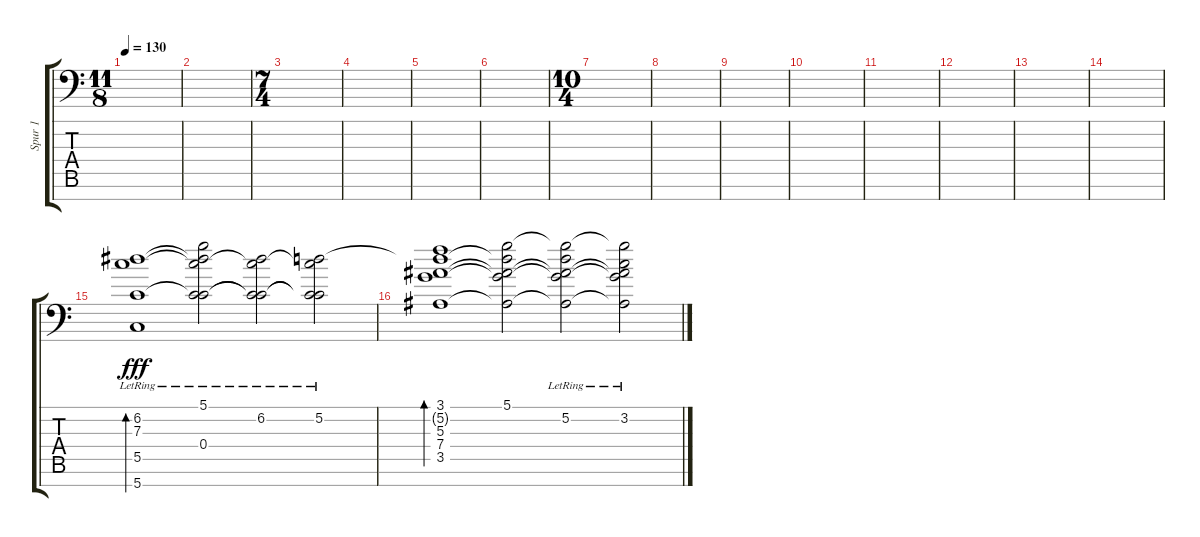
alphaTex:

\track ("Spur 1" "Spur 1") {instrument acousticguitarsteel}
\staff {score tabs}
\tuning (D4 A3 F3 C3 G2 D2 G1) {hide}
\ts (11 8)
\tempo 130
\clef f4
\ks c
|
|
\ts (7 4)
|
|
|
|
\ts (10 4)
|
|
|
|
|
|
|
|
(6.2{lr} 7.3{lr} 5.5{lr} 5.7{lr}).1{bd 240 dy fff} (5.1{lr} 6.2{t} 7.3{t} 0.4 5.5{t}).2 (6.2{lr} 7.3{t} 0.4{t} 5.5{t}).2 (5.2{lr} 7.3{t} 0.4{t} 5.5{t}).2 |
(3.1 5.2{t} 5.3 7.4 3.5).1{bd 240} (5.1 5.2{t} 5.3{t} 7.4{t} 3.5{t}).2 (5.1{t} 5.2{lr} 5.3{t} 7.4{t} 3.5{t}).2 (5.1{t} 3.2{lr} 5.3{t} 7.4{t} 3.5{t}).2
